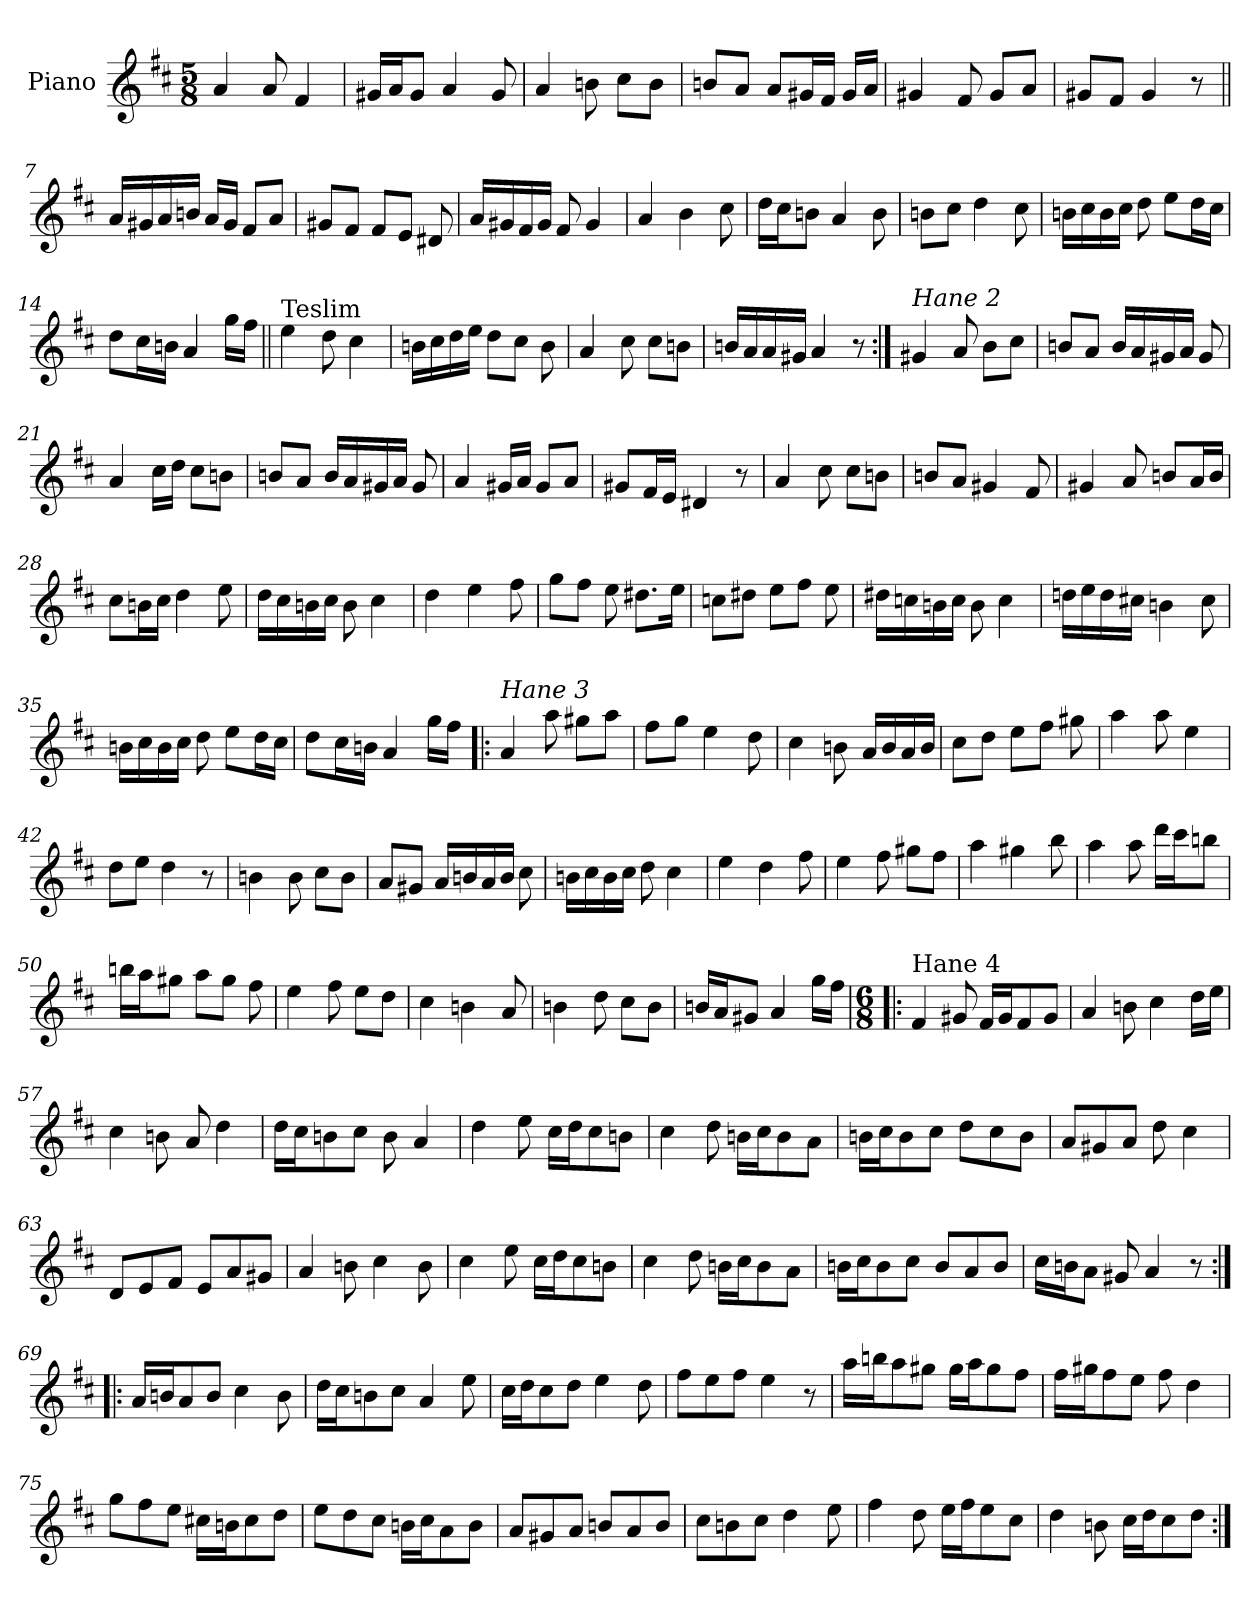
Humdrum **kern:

**kern
*part1
*staff1
*I"Piano
*I'Pno
*clefG2
*k[f#c#]
*D:
*M5/8
=1
4a/
8a/
4f#/
=2
16g#X/LL
16a/J
8g#/J
4a/
8g#/
=3
4a/
8bn\
8cc#\L
8b\J
=4
8bn/L
8a/J
8a/L
16g#X/L
16f#/JJ
16g#/LL
16a/JJ
=5
4g#X/
8f#/
8g#/L
8a/J
=6
8g#X/L
8f#/J
4g#/
8r
!!LO:LB:g=z
=7||
16a/LL
16g#X/
16a/
16bn/JJ
16a/LL
16g#/JJ
8f#/L
8a/J
=8
8g#X/L
8f#/J
8f#/L
8e/J
8d#X/
=9
16a/LL
16g#X/
16f#/
16g#/JJ
8f#/
4g#/
=10
4a/
4b\
8cc#\
=11
16dd\LL
16cc#\J
8bn\J
4a/
8b\
=12
8bn\L
8cc#\J
4dd\
8cc#\
!!LO:LB:g=z
=13
16bn\LL
16cc#\
16b\
16cc#\JJ
8dd\
8ee\L
16dd\L
16cc#\JJ
=14
8dd\L
16cc#\L
16bn\JJ
4a/
16gg\LL
16ff#\JJ
=15||
!LO:TX:a:t=Teslim
4ee\
8dd\
4cc#\
=16
16bn\LL
16cc#\
16dd\
16ee\JJ
8dd\L
8cc#\J
8b\
=17
4a/
8cc#\
8cc#\L
8bn\J
=18
16bn/LL
16a/
16a/
16g#X/JJ
4a/
8r
!!LO:LB:g=z
=19:|!
!LO:TX:a:i:t=Hane 2
4g#X/
8a/
8b\L
8cc#\J
=20
8bn/L
8a/J
16b/LL
16a/
16g#X/
16a/JJ
8g#/
=21
4a/
16cc#\LL
16dd\JJ
8cc#\L
8bn\J
=22
8bn/L
8a/J
16b/LL
16a/
16g#X/
16a/JJ
8g#/
=23
4a/
16g#X/LL
16a/JJ
8g#/L
8a/J
=24
8g#X/L
16f#/L
16e/JJ
4d#X/
8r
!!LO:LB:g=z
=25
4a/
8cc#\
8cc#\L
8bn\J
=26
8bn/L
8a/J
4g#X/
8f#/
=27
4g#X/
8a/
8bn/L
16a/L
16b/JJ
=28
8cc#\L
16bn\L
16cc#\JJ
4dd\
8ee\
=29
16dd\LL
16cc#\
16bn\
16cc#\JJ
8b\
4cc#\
=30
4dd\
4ee\
8ff#\
!!LO:LB:g=z
=31
8gg\L
8ff#\J
8ee\
8.dd#X\L
16ee\Jk
=32
8ccn\L
8dd#X\J
8ee\L
8ff#\J
8ee\
=33
16dd#X\LL
16ccn\
16bn\
16cc\JJ
8b\
4cc\
=34
16ddn\LL
16ee\
16dd\
16cc#X\JJ
4bn\
8cc#\
=35
16bn\LL
16cc#\
16b\
16cc#\JJ
8dd\
8ee\L
16dd\L
16cc#\JJ
=36
8dd\L
16cc#\L
16bn\JJ
4a/
16gg\LL
16ff#\JJ
!!LO:LB:g=z
=37!|:
!LO:TX:a:i:t=Hane 3
4a/
8aa\
8gg#X\L
8aa\J
=38
8ff#\L
8gg\J
4ee\
8dd\
=39
4cc#\
8bn\
16a/LL
16b/
16a/
16b/JJ
=40
8cc#\L
8dd\J
8ee\L
8ff#\J
8gg#X\
=41
4aa\
8aa\
4ee\
=42
8dd\L
8ee\J
4dd\
8r
=43
4bn\
8b\
8cc#\L
8b\J
!!LO:LB:g=z
=44
8a/L
8g#X/J
16a/LL
16bn/
16a/
16b/JJ
8cc#\
=45
16bn\LL
16cc#\
16b\
16cc#\JJ
8dd\
4cc#\
=46
4ee\
4dd\
8ff#\
=47
4ee\
8ff#\
8gg#X\L
8ff#\J
=48
4aa\
4gg#X\
8bb\
=49
4aa\
8aa\
16ddd\LL
16ccc#\J
8bbn\J
!!LO:LB:g=z
=50
16bbn\LL
16aa\J
8gg#X\J
8aa\L
8gg#\J
8ff#\
=51
4ee\
8ff#\
8ee\L
8dd\J
=52
4cc#\
4bn\
8a/
=53
4bn\
8dd\
8cc#\L
8b\J
=54
16bn/LL
16a/J
8g#X/J
4a/
16gg\LL
16ff#\JJ
!!LO:PB:g=z
=55!|:
*M6/8
!LO:TX:a:t=Hane 4
4f#/
8g#X/
16f#/LL
16g#/J
8f#/
8g#/J
=56
4a/
8bn\
4cc#\
16dd\LL
16ee\JJ
=57
4cc#\
8bn\
8a/
4dd\
=58
16dd\LL
16cc#\J
8bn\
8cc#\J
8b\
4a/
=59
4dd\
8ee\
16cc#\LL
16dd\J
8cc#\
8bn\J
=60
4cc#\
8dd\
16bn\LL
16cc#\J
8b\
8a\J
!!LO:LB:g=z
=61
16bn\LL
16cc#\J
8b\
8cc#\J
8dd\L
8cc#\
8b\J
=62
8a/L
8g#X/
8a/J
8dd\
4cc#\
=63
8d/L
8e/
8f#/J
8e/L
8a/
8g#X/J
=64
4a/
8bn\
4cc#\
8b\
=65
4cc#\
8ee\
16cc#\LL
16dd\J
8cc#\
8bn\J
=66
4cc#\
8dd\
16bn\LL
16cc#\J
8b\
8a\J
!!LO:LB:g=z
=67
16bn\LL
16cc#\J
8b\
8cc#\J
8b/L
8a/
8b/J
=68
16cc#\LL
16bn\J
8a\J
8g#X/
4a/
8r
=69:|!|:
16a/LL
16bn/J
8a/
8b/J
4cc#\
8b\
=70
16dd\LL
16cc#\J
8bn\
8cc#\J
4a/
8ee\
=71
16cc#\LL
16dd\J
8cc#\
8dd\J
4ee\
8dd\
!!LO:LB:g=z
=72
8ff#\L
8ee\
8ff#\J
4ee\
8r
=73
16aa\LL
16bbn\J
8aa\
8gg#X\J
16gg#\LL
16aa\J
8gg#\
8ff#\J
=74
16ff#\LL
16gg#X\J
8ff#\
8ee\J
8ff#\
4dd\
=75
8gg\L
8ff#\
8ee\J
16cc#X\LL
16bn\J
8cc#\
8dd\J
!!LO:LB:g=z
=76
8ee\L
8dd\
8cc#\J
16bn\LL
16cc#\J
8a\
8b\J
=77
8a/L
8g#X/
8a/J
8bn/L
8a/
8b/J
=78
8cc#\L
8bn\
8cc#\J
4dd\
8ee\
=79
4ff#\
8dd\
16ee\LL
16ff#\J
8ee\
8cc#\J
=80
4dd\
8bn\
16cc#\LL
16dd\J
8cc#\
8dd\J
=:|!
*-
